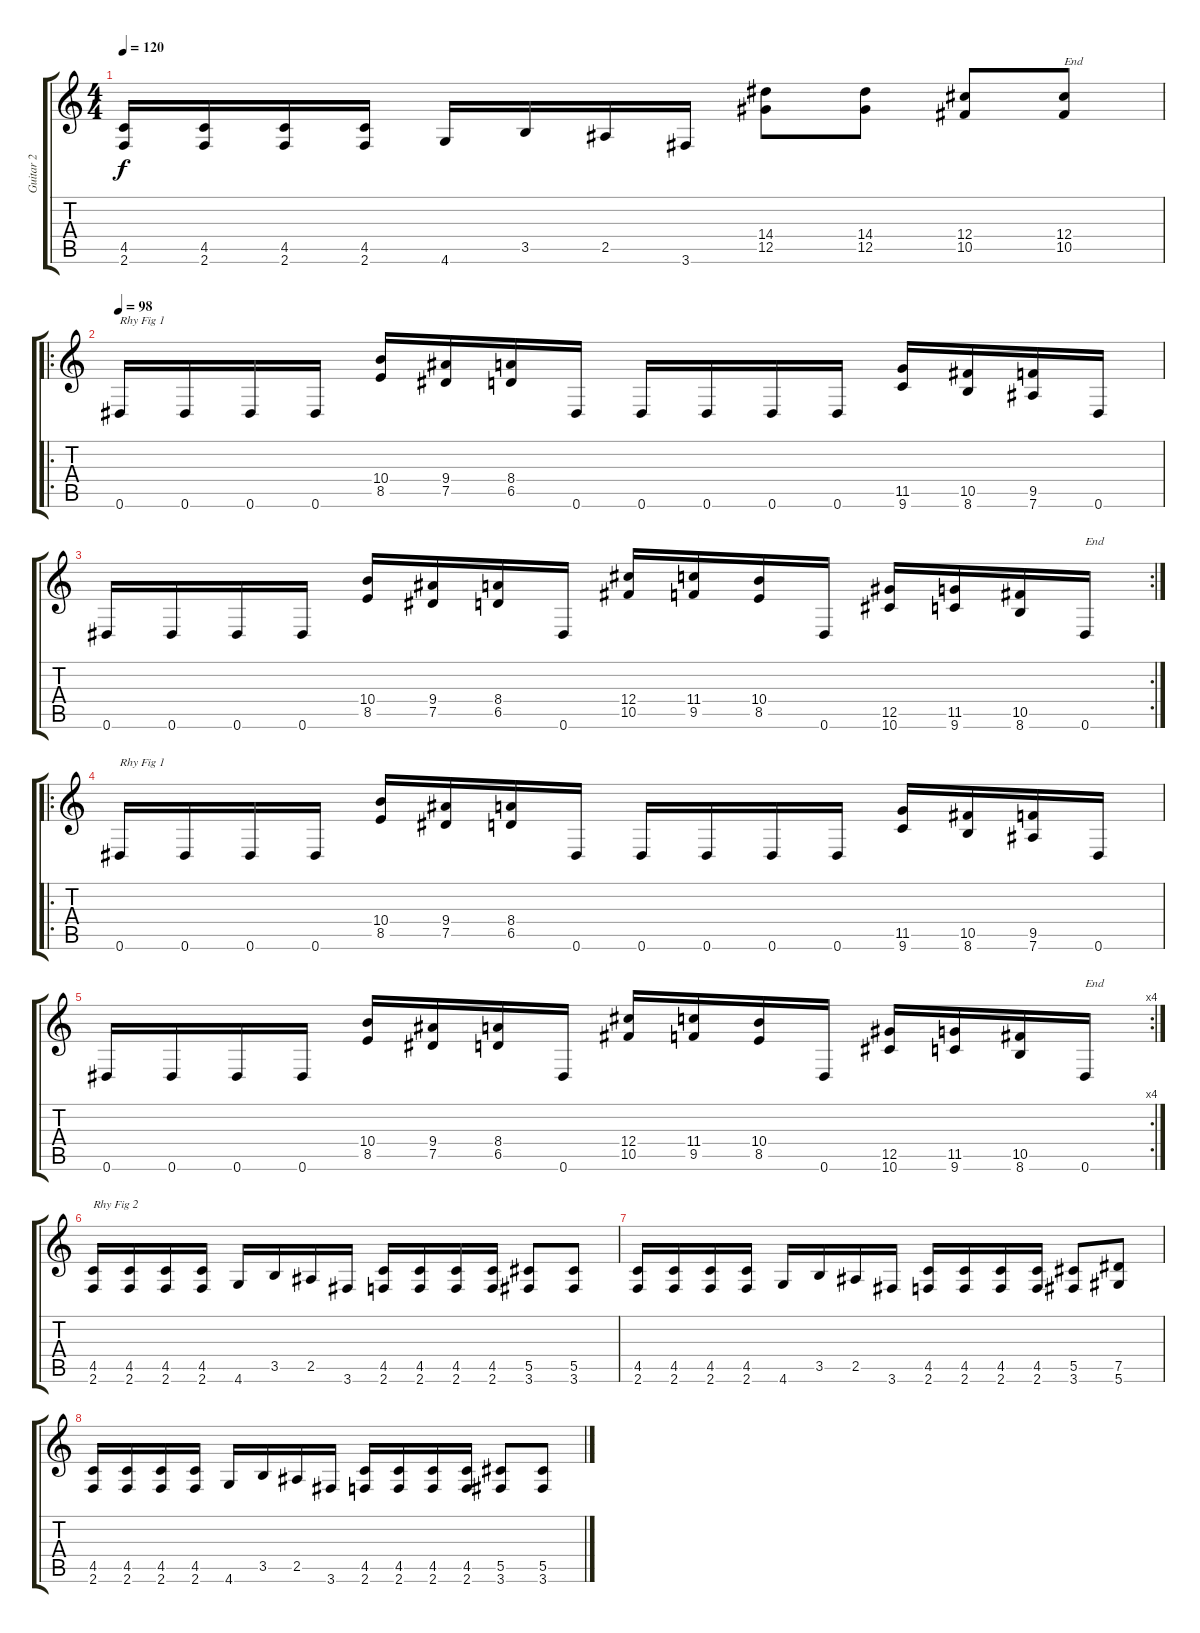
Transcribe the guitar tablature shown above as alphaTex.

\track ("Guitar 2" "Guitar 2") {instrument distortionguitar}
\staff {score tabs}
\tuning (Eb4 Bb3 Gb3 Db3 Ab2 Eb2) {hide}
\ts (4 4)
\tempo 120
\clef g2
\ks c
(4.5 2.6).16{dy f} (4.5 2.6).16 (4.5 2.6).16 (4.5 2.6).16 4.6.16 3.5.16 2.5.16 3.6.16 (14.4 12.5).8 (14.4 12.5).8 (12.4 10.5).8 (12.4 10.5).8{txt "End"} |
\ro
\tempo 98
0.6.16{txt "Rhy Fig 1"} 0.6.16 0.6.16 0.6.16 (10.4 8.5).16 (9.4 7.5).16 (8.4 6.5).16 0.6.16 0.6.16 0.6.16 0.6.16 0.6.16 (11.5 9.6).16 (10.5 8.6).16 (9.5 7.6).16 0.6.16 |
\rc 2
0.6.16 0.6.16 0.6.16 0.6.16 (10.4 8.5).16 (9.4 7.5).16 (8.4 6.5).16 0.6.16 (12.4 10.5).16 (11.4 9.5).16 (10.4 8.5).16 0.6.16 (12.5 10.6).16 (11.5 9.6).16 (10.5 8.6).16 0.6.16{txt "End"} |
\ro
0.6.16{txt "Rhy Fig 1"} 0.6.16 0.6.16 0.6.16 (10.4 8.5).16 (9.4 7.5).16 (8.4 6.5).16 0.6.16 0.6.16 0.6.16 0.6.16 0.6.16 (11.5 9.6).16 (10.5 8.6).16 (9.5 7.6).16 0.6.16 |
\rc 4
0.6.16 0.6.16 0.6.16 0.6.16 (10.4 8.5).16 (9.4 7.5).16 (8.4 6.5).16 0.6.16 (12.4 10.5).16 (11.4 9.5).16 (10.4 8.5).16 0.6.16 (12.5 10.6).16 (11.5 9.6).16 (10.5 8.6).16 0.6.16{txt "End"} |
(4.5 2.6).16{txt "Rhy Fig 2"} (4.5 2.6).16 (4.5 2.6).16 (4.5 2.6).16 4.6.16 3.5.16 2.5.16 3.6.16 (4.5 2.6).16 (4.5 2.6).16 (4.5 2.6).16 (4.5 2.6).16 (5.5 3.6).8 (5.5 3.6).8 |
(4.5 2.6).16 (4.5 2.6).16 (4.5 2.6).16 (4.5 2.6).16 4.6.16 3.5.16 2.5.16 3.6.16 (4.5 2.6).16 (4.5 2.6).16 (4.5 2.6).16 (4.5 2.6).16 (5.5 3.6).8 (7.5 5.6).8 |
(4.5 2.6).16 (4.5 2.6).16 (4.5 2.6).16 (4.5 2.6).16 4.6.16 3.5.16 2.5.16 3.6.16 (4.5 2.6).16 (4.5 2.6).16 (4.5 2.6).16 (4.5 2.6).16 (5.5 3.6).8 (5.5 3.6).8
